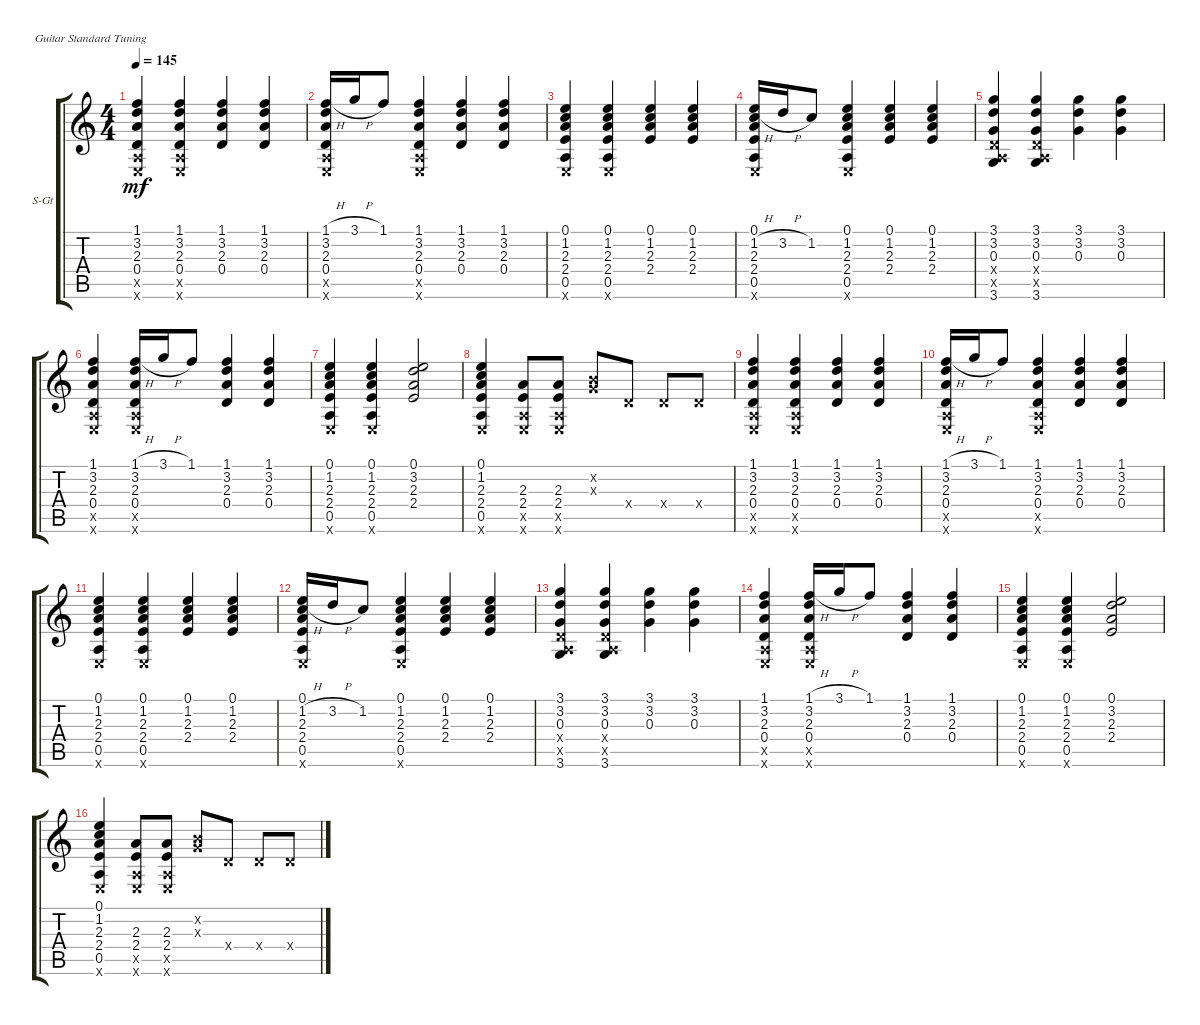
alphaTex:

\defaultSystemsLayout 4
\bracketExtendMode groupsimilarinstruments
\firstSystemTrackNameOrientation horizontal
\otherSystemsTrackNameOrientation horizontal
\track ("Steel Guitar" "S-Gt") {instrument acousticguitarsteel}
\staff {score tabs}
\tuning (E4 B3 G3 D3 A2 E2)
\ts (4 4)
\tempo 145
\clef g2
\ks c
(2.3 3.2 1.1 0.4 0.6{x} 0.5{x}).4{dy mf} (3.2 2.3 1.1 0.4 0.5{x} 0.6{x}).4 (1.1 3.2 2.3 0.4).4 (1.1 3.2 2.3 0.4).4 |
(1.1{h} 3.2 2.3 0.4 0.6{x} 0.5{x}).16 3.1{h}.16 1.1.8 (1.1 3.2 2.3 0.4 0.5{x} 0.6{x}).4 (1.1 3.2 2.3 0.4).4 (1.1 3.2 2.3 0.4).4 |
(0.6{x} 0.5 2.4 2.3 1.2 0.1).4 (1.2 2.3 2.4 0.5 0.6{x} 0.1).4 (1.2 2.3 2.4 0.1).4 (1.2 2.4 2.3 0.1).4 |
(0.6{x} 0.5 2.4 2.3 1.2{h} 0.1).16 3.2{h}.16 1.2.8 (1.2 2.3 2.4 0.5 0.6{x} 0.1).4 (1.2 2.3 2.4 0.1).4 (1.2 2.4 2.3 0.1).4 |
(3.6 0.5{x} 0.4{x} 3.1 3.2 0.3).4 (3.6 0.5{x} 0.4{x} 3.1 3.2 0.3).4 (3.1 3.2 0.3).4 (3.1 3.2 0.3).4 |
(2.3 3.2 1.1 0.4 0.6{x} 0.5{x}).4 (1.1{h} 3.2 2.3 0.4 0.6{x} 0.5{x}).16 3.1{h}.16 1.1.8 (1.1 3.2 2.3 0.4).4 (1.1 3.2 2.3 0.4).4 |
(0.6{x} 0.5 2.4 2.3 1.2 0.1).4 (1.2 2.3 2.4 0.5 0.6{x} 0.1).4 (3.2 2.3 2.4 0.1).2 |
(1.2 2.3 2.4 0.5 0.6{x} 0.1).4 (0.6{x} 0.5{x} 2.4 2.3).8 (0.6{x} 0.5{x} 2.3 2.4).8 (0.3{x} 0.2{x}).8 0.4{x}.8 0.4{x}.8 0.4{x}.8 |
(2.3 3.2 1.1 0.4 0.6{x} 0.5{x}).4 (3.2 2.3 1.1 0.4 0.5{x} 0.6{x}).4 (1.1 3.2 2.3 0.4).4 (1.1 3.2 2.3 0.4).4 |
(1.1{h} 3.2 2.3 0.4 0.6{x} 0.5{x}).16 3.1{h}.16 1.1.8 (1.1 3.2 2.3 0.4 0.5{x} 0.6{x}).4 (1.1 3.2 2.3 0.4).4 (1.1 3.2 2.3 0.4).4 |
(0.6{x} 0.5 2.4 2.3 1.2 0.1).4 (1.2 2.3 2.4 0.5 0.6{x} 0.1).4 (1.2 2.3 2.4 0.1).4 (1.2 2.4 2.3 0.1).4 |
(0.6{x} 0.5 2.4 2.3 1.2{h} 0.1).16 3.2{h}.16 1.2.8 (1.2 2.3 2.4 0.5 0.6{x} 0.1).4 (1.2 2.3 2.4 0.1).4 (1.2 2.4 2.3 0.1).4 |
(3.6 0.5{x} 0.4{x} 3.1 3.2 0.3).4 (3.6 0.5{x} 0.4{x} 3.1 3.2 0.3).4 (3.1 3.2 0.3).4 (3.1 3.2 0.3).4 |
(2.3 3.2 1.1 0.4 0.6{x} 0.5{x}).4 (1.1{h} 3.2 2.3 0.4 0.6{x} 0.5{x}).16 3.1{h}.16 1.1.8 (1.1 3.2 2.3 0.4).4 (1.1 3.2 2.3 0.4).4 |
(0.6{x} 0.5 2.4 2.3 1.2 0.1).4 (1.2 2.3 2.4 0.5 0.6{x} 0.1).4 (3.2 2.3 2.4 0.1).2 |
(1.2 2.3 2.4 0.5 0.6{x} 0.1).4 (0.6{x} 0.5{x} 2.4 2.3).8 (0.6{x} 0.5{x} 2.3 2.4).8 (0.3{x} 0.2{x}).8 0.4{x}.8 0.4{x}.8 0.4{x}.8
